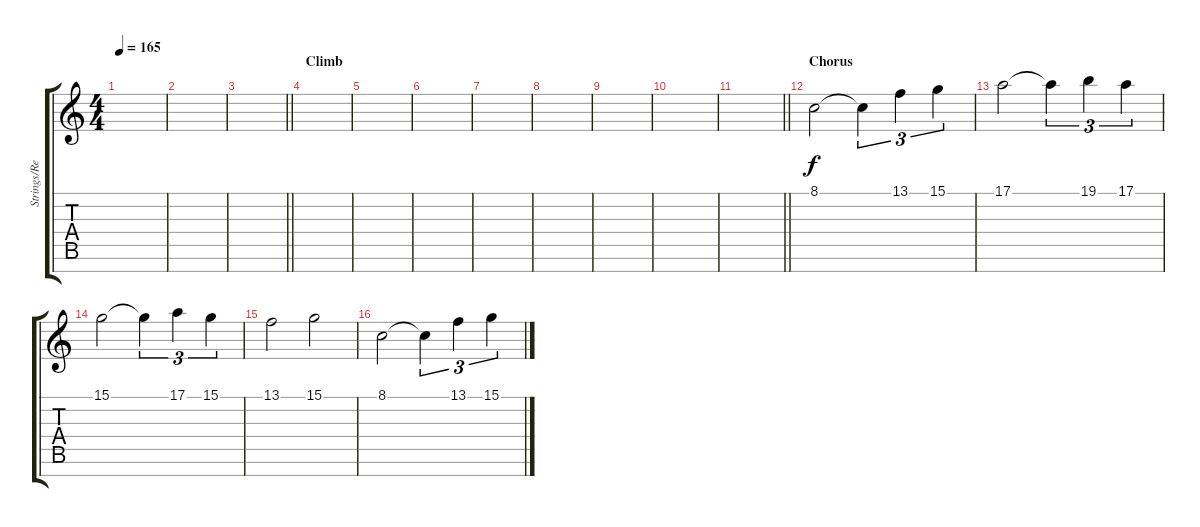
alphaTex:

\track ("Strings/Reed" "Strings/Re") {instrument reedorgan}
\staff {score tabs}
\tuning (E4 B3 G3 D3 A2 E2 B1) {hide}
\ts (4 4)
\tempo 165
\clef g2
\ks c
|
|
\barLineRight lightlight
|
\section ("" "Climb")
|
|
|
|
|
|
|
\barLineRight lightlight
|
\section ("" "Chorus")
8.1.2{volume 6 instrument reedorgan} 8.1{t}.4{tu (3 2)} 13.1.4{tu (3 2)} 15.1.4{tu (3 2)} |
17.1.2 17.1{t}.4{tu (3 2)} 19.1.4{tu (3 2)} 17.1.4{tu (3 2)} |
15.1.2 15.1{t}.4{tu (3 2)} 17.1.4{tu (3 2)} 15.1.4{tu (3 2)} |
13.1.2 15.1.2 |
8.1.2 8.1{t}.4{tu (3 2)} 13.1.4{tu (3 2)} 15.1.4{tu (3 2)}
